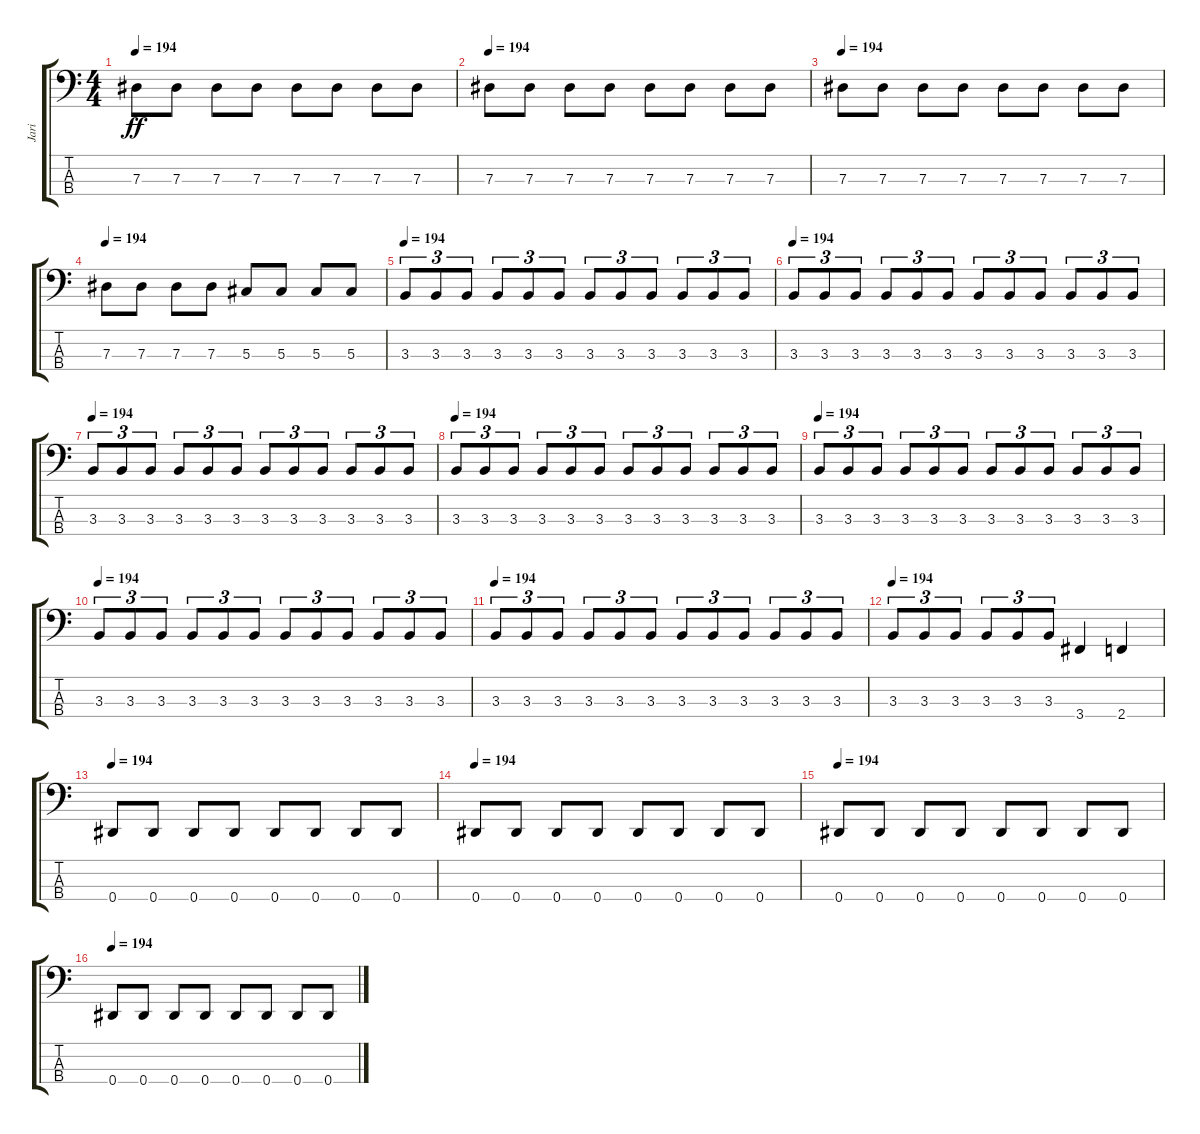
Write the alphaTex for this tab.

\track ("Jari" "Jari") {instrument electricbassfinger}
\staff {score tabs}
\tuning (Gb2 Db2 Ab1 Eb1) {hide}
\ts (4 4)
\tempo 194
\clef f4
\ks c
7.3.8{dy ff} 7.3.8 7.3.8 7.3.8 7.3.8 7.3.8 7.3.8 7.3.8 |
\tempo 194
7.3.8 7.3.8 7.3.8 7.3.8 7.3.8 7.3.8 7.3.8 7.3.8 |
\tempo 194
7.3.8 7.3.8 7.3.8 7.3.8 7.3.8 7.3.8 7.3.8 7.3.8 |
\tempo 194
7.3.8 7.3.8 7.3.8 7.3.8 5.3.8 5.3.8 5.3.8 5.3.8 |
\tempo 194
3.3.8{tu (3 2)} 3.3.8{tu (3 2)} 3.3.8{tu (3 2)} 3.3.8{tu (3 2)} 3.3.8{tu (3 2)} 3.3.8{tu (3 2)} 3.3.8{tu (3 2)} 3.3.8{tu (3 2)} 3.3.8{tu (3 2)} 3.3.8{tu (3 2)} 3.3.8{tu (3 2)} 3.3.8{tu (3 2)} |
\tempo 194
3.3.8{tu (3 2)} 3.3.8{tu (3 2)} 3.3.8{tu (3 2)} 3.3.8{tu (3 2)} 3.3.8{tu (3 2)} 3.3.8{tu (3 2)} 3.3.8{tu (3 2)} 3.3.8{tu (3 2)} 3.3.8{tu (3 2)} 3.3.8{tu (3 2)} 3.3.8{tu (3 2)} 3.3.8{tu (3 2)} |
\tempo 194
3.3.8{tu (3 2)} 3.3.8{tu (3 2)} 3.3.8{tu (3 2)} 3.3.8{tu (3 2)} 3.3.8{tu (3 2)} 3.3.8{tu (3 2)} 3.3.8{tu (3 2)} 3.3.8{tu (3 2)} 3.3.8{tu (3 2)} 3.3.8{tu (3 2)} 3.3.8{tu (3 2)} 3.3.8{tu (3 2)} |
\tempo 194
3.3.8{tu (3 2)} 3.3.8{tu (3 2)} 3.3.8{tu (3 2)} 3.3.8{tu (3 2)} 3.3.8{tu (3 2)} 3.3.8{tu (3 2)} 3.3.8{tu (3 2)} 3.3.8{tu (3 2)} 3.3.8{tu (3 2)} 3.3.8{tu (3 2)} 3.3.8{tu (3 2)} 3.3.8{tu (3 2)} |
\tempo 194
3.3.8{tu (3 2)} 3.3.8{tu (3 2)} 3.3.8{tu (3 2)} 3.3.8{tu (3 2)} 3.3.8{tu (3 2)} 3.3.8{tu (3 2)} 3.3.8{tu (3 2)} 3.3.8{tu (3 2)} 3.3.8{tu (3 2)} 3.3.8{tu (3 2)} 3.3.8{tu (3 2)} 3.3.8{tu (3 2)} |
\tempo 194
3.3.8{tu (3 2)} 3.3.8{tu (3 2)} 3.3.8{tu (3 2)} 3.3.8{tu (3 2)} 3.3.8{tu (3 2)} 3.3.8{tu (3 2)} 3.3.8{tu (3 2)} 3.3.8{tu (3 2)} 3.3.8{tu (3 2)} 3.3.8{tu (3 2)} 3.3.8{tu (3 2)} 3.3.8{tu (3 2)} |
\tempo 194
3.3.8{tu (3 2)} 3.3.8{tu (3 2)} 3.3.8{tu (3 2)} 3.3.8{tu (3 2)} 3.3.8{tu (3 2)} 3.3.8{tu (3 2)} 3.3.8{tu (3 2)} 3.3.8{tu (3 2)} 3.3.8{tu (3 2)} 3.3.8{tu (3 2)} 3.3.8{tu (3 2)} 3.3.8{tu (3 2)} |
\tempo 194
3.3.8{tu (3 2)} 3.3.8{tu (3 2)} 3.3.8{tu (3 2)} 3.3.8{tu (3 2)} 3.3.8{tu (3 2)} 3.3.8{tu (3 2)} 3.4.4 2.4.4 |
\tempo 194
0.4.8 0.4.8 0.4.8 0.4.8 0.4.8 0.4.8 0.4.8 0.4.8 |
\tempo 194
0.4.8 0.4.8 0.4.8 0.4.8 0.4.8 0.4.8 0.4.8 0.4.8 |
\tempo 194
0.4.8 0.4.8 0.4.8 0.4.8 0.4.8 0.4.8 0.4.8 0.4.8 |
\tempo 194
0.4.8 0.4.8 0.4.8 0.4.8 0.4.8 0.4.8 0.4.8 0.4.8
